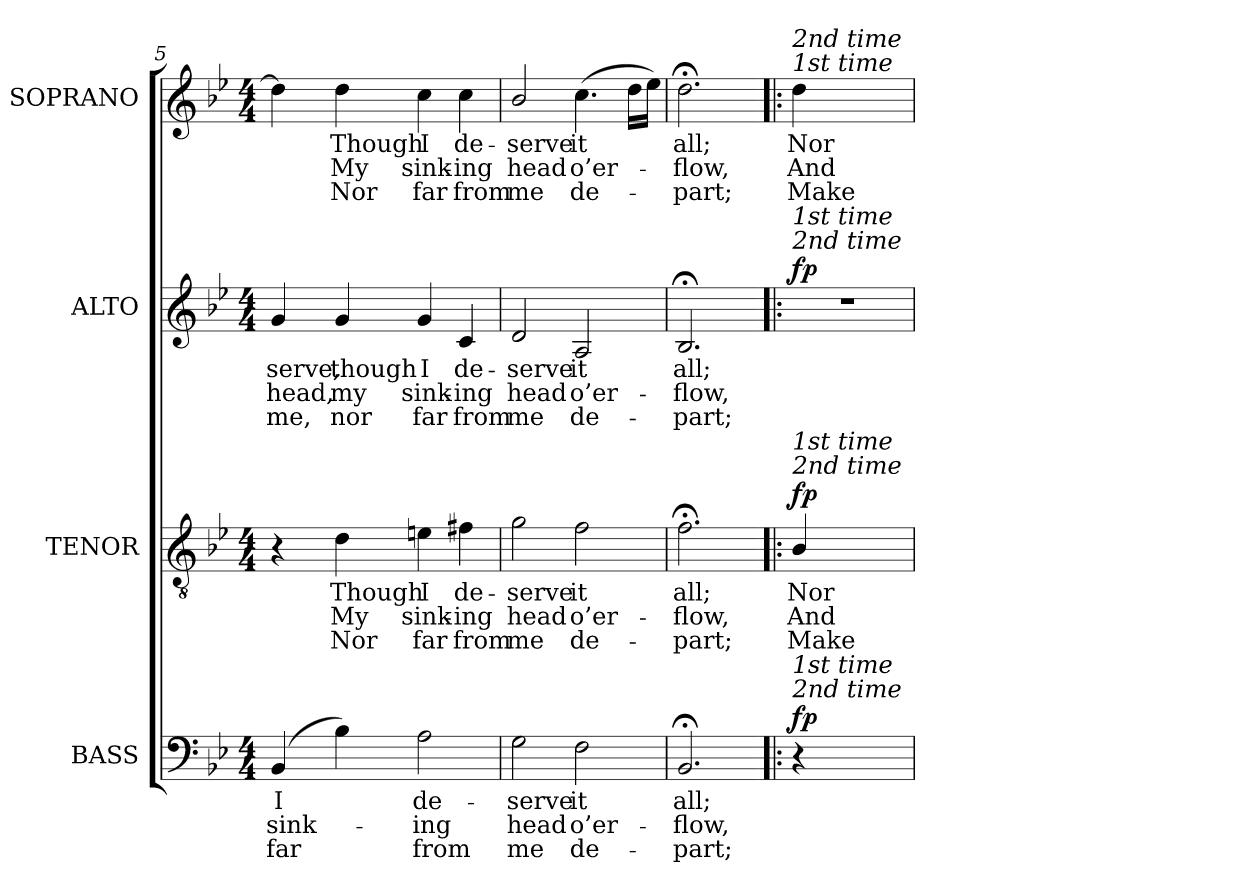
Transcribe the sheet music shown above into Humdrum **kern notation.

**kern	**text	**text	**text	**dynam	**kern	**text	**text	**text	**dynam	**kern	**text	**text	**text	**dynam	**kern	**text	**text	**text	**dynam
*part4	*part4	*part4	*part4	*part4	*part3	*part3	*part3	*part3	*part3	*part2	*part2	*part2	*part2	*part2	*part1	*part1	*part1	*part1	*part1
*staff4	*staff4	*staff4	*staff4	*staff4	*staff3	*staff3	*staff3	*staff3	*staff3	*staff2	*staff2	*staff2	*staff2	*staff2	*staff1	*staff1	*staff1	*staff1	*staff1
*I"BASS	*	*	*	*	*I"TENOR	*	*	*	*	*I"ALTO	*	*	*	*	*I"SOPRANO	*	*	*	*
*I'B.	*	*	*	*	*I'T.	*	*	*	*	*I'A.	*	*	*	*	*I'S.	*	*	*	*
*clefF4	*	*	*	*	*clefGv2	*	*	*	*	*clefG2	*	*	*	*	*clefG2	*	*	*	*
*	*	*	*	*	*ITrd7c12	*	*	*	*	*	*	*	*	*	*	*	*	*	*
*k[b-e-]	*	*	*	*	*k[b-e-]	*	*	*	*	*k[b-e-]	*	*	*	*	*k[b-e-]	*	*	*	*
*g:	*	*	*	*	*g:	*	*	*	*	*g:	*	*	*	*	*g:	*	*	*	*
*M4/4	*	*	*	*	*M4/4	*	*	*	*	*M4/4	*	*	*	*	*M4/4	*	*	*	*
=5	=5	=5	=5	=5	=5	=5	=5	=5	=5	=5	=5	=5	=5	=5	=5	=5	=5	=5	=5
!	!LO:LY:b:color=#000000	!LO:LY:b:color=#000000	!LO:LY:b:color=#000000	!	!	!	!	!	!	!	!	!	!	!	!	!	!	!	!
!	!	!	!	!	!	!	!	!	!	!	!LO:LY:b:color=#000000	!LO:LY:b:color=#000000	!LO:LY:b:color=#000000	!	!	!	!	!	!
(4BB-i/	I	sink-	far	.	4r	.	.	.	.	4gi/	-serve,	head,	me,	.	4ddi\]	.	.	.	.
!	!	!	!	!	!	!LO:LY:b:color=#000000	!LO:LY:b:color=#000000	!LO:LY:b:color=#000000	!	!	!	!	!	!	!	!	!	!	!
!	!	!	!	!	!	!	!	!	!	!	!LO:LY:b:color=#000000	!LO:LY:b:color=#000000	!LO:LY:b:color=#000000	!	!	!	!	!	!
!	!	!	!	!	!	!	!	!	!	!	!	!	!	!	!	!LO:LY:b:color=#000000	!LO:LY:b:color=#000000	!LO:LY:b:color=#000000	!
4B-i\)	.	.	.	.	4Di\	Though	My	Nor	.	4gi/	though	my	nor	.	4ddi\	Though	My	Nor	.
!	!LO:LY:b:color=#000000	!LO:LY:b:color=#000000	!LO:LY:b:color=#000000	!	!	!	!	!	!	!	!	!	!	!	!	!	!	!	!
!	!	!	!	!	!	!LO:LY:b:color=#000000	!LO:LY:b:color=#000000	!LO:LY:b:color=#000000	!	!	!	!	!	!	!	!	!	!	!
!	!	!	!	!	!	!	!	!	!	!	!LO:LY:b:color=#000000	!LO:LY:b:color=#000000	!LO:LY:b:color=#000000	!	!	!	!	!	!
!	!	!	!	!	!	!	!	!	!	!	!	!	!	!	!	!LO:LY:b:color=#000000	!LO:LY:b:color=#000000	!LO:LY:b:color=#000000	!
2Ai\	de-	-ing	from	.	4Eni\	I	sink-	far	.	4gi/	I	sink-	far	.	4cci\	I	sink-	far	.
!	!	!	!	!	!	!LO:LY:b:color=#000000	!LO:LY:b:color=#000000	!LO:LY:b:color=#000000	!	!	!	!	!	!	!	!	!	!	!
!	!	!	!	!	!	!	!	!	!	!	!LO:LY:b:color=#000000	!LO:LY:b:color=#000000	!LO:LY:b:color=#000000	!	!	!	!	!	!
!	!	!	!	!	!	!	!	!	!	!	!	!	!	!	!	!LO:LY:b:color=#000000	!LO:LY:b:color=#000000	!LO:LY:b:color=#000000	!
.	.	.	.	.	4F#Xi\	de-	-ing	from	.	4ci/	de-	-ing	from	.	4cci\	de-	-ing	from	.
!!LO:LB:g=z
=6	=6	=6	=6	=6	=6	=6	=6	=6	=6	=6	=6	=6	=6	=6	=6	=6	=6	=6	=6
!	!LO:LY:b:color=#000000	!LO:LY:b:color=#000000	!LO:LY:b:color=#000000	!	!	!	!	!	!	!	!	!	!	!	!	!	!	!	!
!	!	!	!	!	!	!LO:LY:b:color=#000000	!LO:LY:b:color=#000000	!LO:LY:b:color=#000000	!	!	!	!	!	!	!	!	!	!	!
!	!	!	!	!	!	!	!	!	!	!	!LO:LY:b:color=#000000	!LO:LY:b:color=#000000	!LO:LY:b:color=#000000	!	!	!	!	!	!
!	!	!	!	!	!	!	!	!	!	!	!	!	!	!	!	!LO:LY:b:color=#000000	!LO:LY:b:color=#000000	!LO:LY:b:color=#000000	!
2Gi\	-serve	head	me	.	2Gi\	-serve	head	me	.	2di/	-serve	head	me	.	2b-i/	-serve	head	me	.
!	!LO:LY:b:color=#000000	!LO:LY:b:color=#000000	!LO:LY:b:color=#000000	!	!	!	!	!	!	!	!	!	!	!	!	!	!	!	!
!	!	!	!	!	!	!LO:LY:b:color=#000000	!LO:LY:b:color=#000000	!LO:LY:b:color=#000000	!	!	!	!	!	!	!	!	!	!	!
!	!	!	!	!	!	!	!	!	!	!	!LO:LY:b:color=#000000	!LO:LY:b:color=#000000	!LO:LY:b:color=#000000	!	!	!	!	!	!
!	!	!	!	!	!	!	!	!	!	!	!	!	!	!	!	!LO:LY:b:color=#000000	!LO:LY:b:color=#000000	!LO:LY:b:color=#000000	!
2Fi\	it	o’er-	de-	.	2Fi\	it	o’er-	de-	.	2Ai/	it	o’er-	de-	.	(4.cci\	it	o’er-	de-	.
.	.	.	.	.	.	.	.	.	.	.	.	.	.	.	16ddi\LL	.	.	.	.
.	.	.	.	.	.	.	.	.	.	.	.	.	.	.	16ee-i\JJ)	.	.	.	.
=7	=7	=7	=7	=7	=7	=7	=7	=7	=7	=7	=7	=7	=7	=7	=7	=7	=7	=7	=7
!	!LO:LY:b:color=#000000	!LO:LY:b:color=#000000	!LO:LY:b:color=#000000	!	!	!	!	!	!	!	!	!	!	!	!	!	!	!	!
!	!	!	!	!	!	!LO:LY:b:color=#000000	!LO:LY:b:color=#000000	!LO:LY:b:color=#000000	!	!	!	!	!	!	!	!	!	!	!
!	!	!	!	!	!	!	!	!	!	!	!LO:LY:b:color=#000000	!LO:LY:b:color=#000000	!LO:LY:b:color=#000000	!	!	!	!	!	!
!	!	!	!	!	!	!	!	!	!	!	!	!	!	!	!	!LO:LY:b:color=#000000	!LO:LY:b:color=#000000	!LO:LY:b:color=#000000	!
2.BB-;i/	all;	-flow,	-part;	.	2.F;i\	all;	-flow,	-part;	.	2.B-;i/	all;	-flow,	-part;	.	2.dd;i\	all;	-flow,	-part;	.
=8!|:	=8!|:	=8!|:	=8!|:	=8!|:	=8!|:	=8!|:	=8!|:	=8!|:	=8!|:	=8!|:	=8!|:	=8!|:	=8!|:	=8!|:	=8!|:	=8!|:	=8!|:	=8!|:	=8!|:
!	!	!	!	!	!	!LO:LY:b:color=#000000	!LO:LY:b:color=#000000	!LO:LY:b:color=#000000	!	!LO:N:vis=1	!	!	!	!	!	!	!	!	!
!	!	!	!	!	!	!	!	!	!	!	!	!	!	!	!LO:TX:a:i:t=1st time	!	!	!	!
!	!	!	!	!	!	!	!	!	!	!	!	!	!	!	!LO:TX:a:i:t=2nd time	!	!	!	!
!	!	!	!	!	!	!	!	!	!	!LO:TX:a:i:t=2nd time	!	!	!	!	!	!	!	!	!
!	!	!	!	!	!	!	!	!	!	!LO:TX:a:i:t=1st time	!	!	!	!	!	!	!	!	!
!	!	!	!	!	!LO:TX:a:i:t=2nd time	!	!	!	!	!	!	!	!	!	!	!	!	!	!
!	!	!	!	!	!LO:TX:a:i:t=1st time	!	!	!	!	!	!	!	!	!	!	!	!	!	!
!LO:TX:a:i:t=2nd time	!	!	!	!	!	!	!	!	!	!	!	!	!	!	!	!	!	!	!
!LO:TX:a:i:t=1st time	!	!	!	!	!	!	!	!	!	!	!	!	!	!	!	!	!	!	!
!	!	!	!	!	!	!	!	!	!	!	!	!	!	!	!	!LO:LY:b:color=#000000	!LO:LY:b:color=#000000	!LO:LY:b:color=#000000	!
4r	.	.	.	f p	4BB-i/	Nor	And	Make	f p	1r	.	.	.	f p	4ddi\	Nor	And	Make	p f
2.ryy	.	.	.	.	2.ryy	.	.	.	.	.	.	.	.	.	2.ryy	.	.	.	.
=	=	=	=	=	=	=	=	=	=	=	=	=	=	=	=	=	=	=	=
*-	*-	*-	*-	*-	*-	*-	*-	*-	*-	*-	*-	*-	*-	*-	*-	*-	*-	*-	*-
